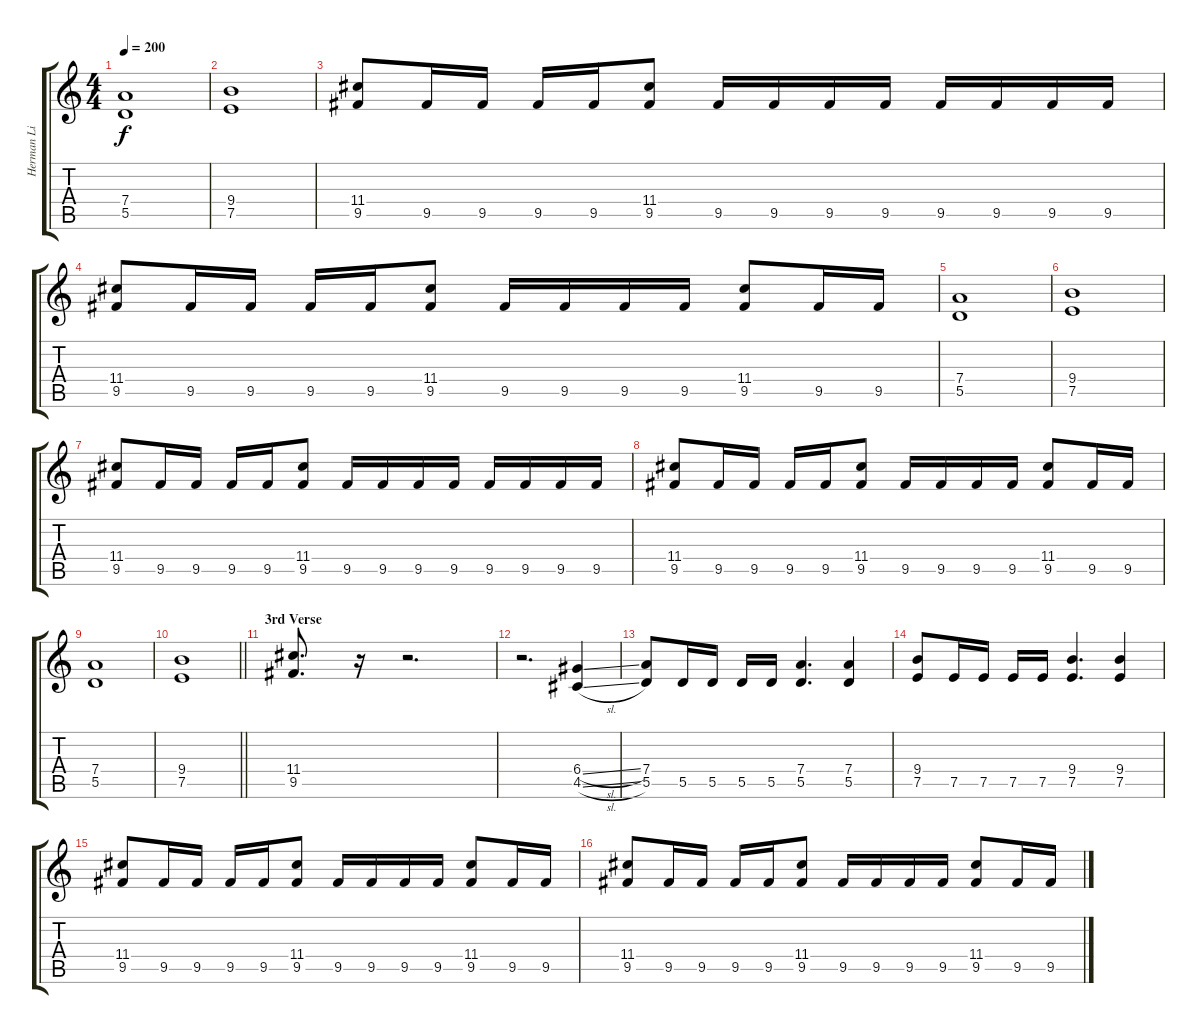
\track ("Herman Li | Rhythm Gtr." "Herman Li ") {instrument overdrivenguitar}
\staff {score tabs}
\tuning (E4 B3 G3 D3 A2 E2) {hide}
\ts (4 4)
\tempo 200
\clef g2
\ks c
(7.4 5.5).1{dy f} |
(9.4 7.5).1 |
(11.4 9.5).8 9.5.16 9.5.16 9.5.16 9.5.16 (11.4 9.5).8 9.5.16 9.5.16 9.5.16 9.5.16 9.5.16 9.5.16 9.5.16 9.5.16 |
(11.4 9.5).8 9.5.16 9.5.16 9.5.16 9.5.16 (11.4 9.5).8 9.5.16 9.5.16 9.5.16 9.5.16 (11.4 9.5).8 9.5.16 9.5.16 |
(7.4 5.5).1 |
(9.4 7.5).1 |
(11.4 9.5).8 9.5.16 9.5.16 9.5.16 9.5.16 (11.4 9.5).8 9.5.16 9.5.16 9.5.16 9.5.16 9.5.16 9.5.16 9.5.16 9.5.16 |
(11.4 9.5).8 9.5.16 9.5.16 9.5.16 9.5.16 (11.4 9.5).8 9.5.16 9.5.16 9.5.16 9.5.16 (11.4 9.5).8 9.5.16 9.5.16 |
(7.4 5.5).1 |
\barLineRight lightlight
(9.4 7.5).1 |
\section ("" "3rd Verse")
(11.4 9.5).8{d} r.16 r.2{d} |
r.2{d} (6.4{sl} 4.5{sl}).4 |
(7.4 5.5).8 5.5.16 5.5.16 5.5.16 5.5.16 (7.4 5.5).4{d} (7.4 5.5).4 |
(9.4 7.5).8 7.5.16 7.5.16 7.5.16 7.5.16 (9.4 7.5).4{d} (9.4 7.5).4 |
(11.4 9.5).8 9.5.16 9.5.16 9.5.16 9.5.16 (11.4 9.5).8 9.5.16 9.5.16 9.5.16 9.5.16 (11.4 9.5).8 9.5.16 9.5.16 |
(11.4 9.5).8 9.5.16 9.5.16 9.5.16 9.5.16 (11.4 9.5).8 9.5.16 9.5.16 9.5.16 9.5.16 (11.4 9.5).8 9.5.16 9.5.16
